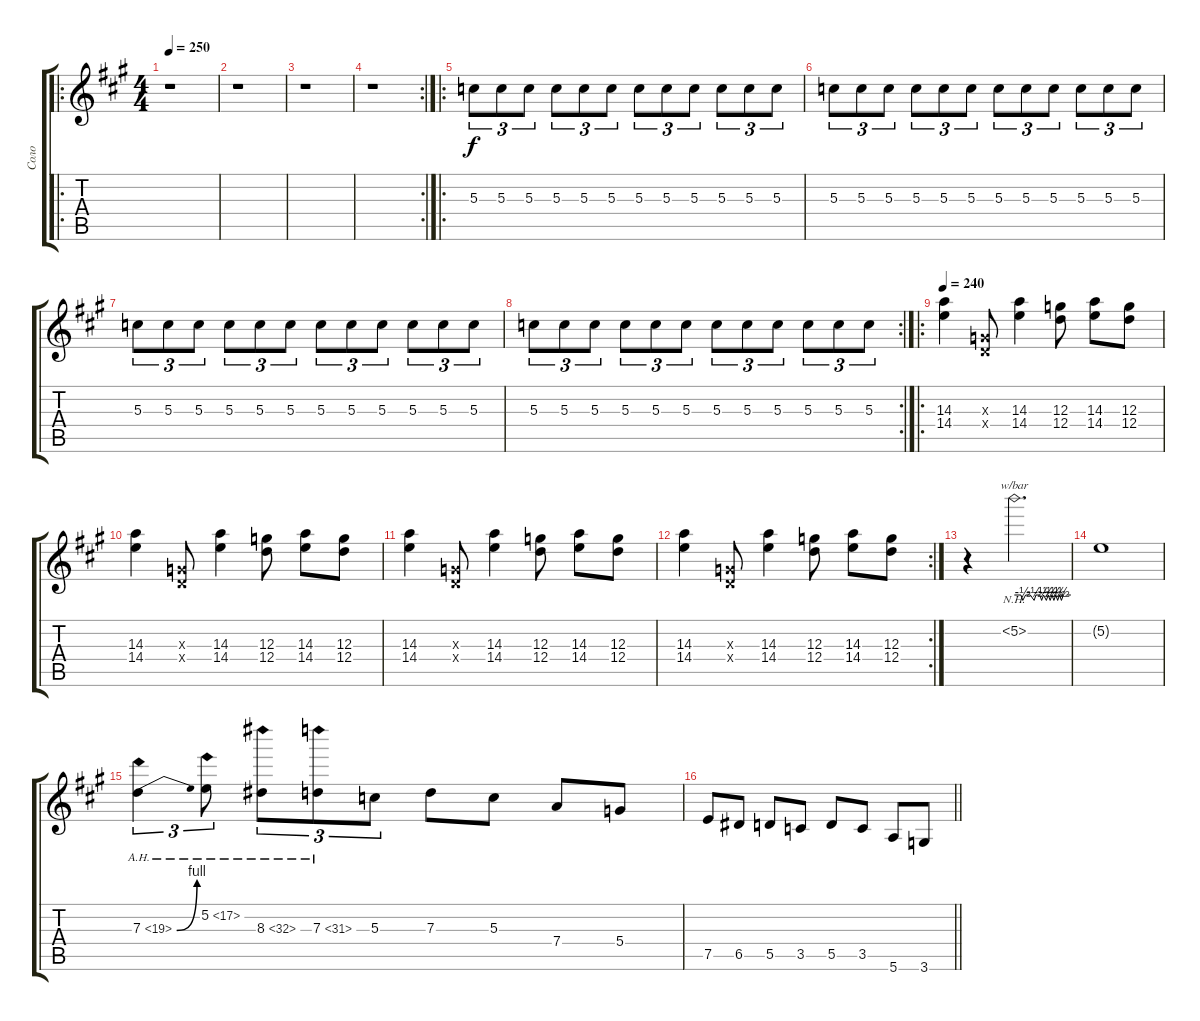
\track ("Соло" "Соло") {instrument distortionguitar}
\staff {score tabs}
\tuning (E4 B3 G3 D3 A2 E2) {hide}
\ro
\ts (4 4)
\tempo 250
\tempo 171
\tempo 250
\clef g2
\ks a
r.1{dy f instrument distortionguitar} |
r.1 |
r.1 |
\rc 2
r.1 |
\ro
5.3.8{tu (3 2)} 5.3.8{tu (3 2)} 5.3.8{tu (3 2)} 5.3.8{tu (3 2)} 5.3.8{tu (3 2)} 5.3.8{tu (3 2)} 5.3.8{tu (3 2)} 5.3.8{tu (3 2)} 5.3.8{tu (3 2)} 5.3.8{tu (3 2)} 5.3.8{tu (3 2)} 5.3.8{tu (3 2)} |
5.3.8{tu (3 2)} 5.3.8{tu (3 2)} 5.3.8{tu (3 2)} 5.3.8{tu (3 2)} 5.3.8{tu (3 2)} 5.3.8{tu (3 2)} 5.3.8{tu (3 2)} 5.3.8{tu (3 2)} 5.3.8{tu (3 2)} 5.3.8{tu (3 2)} 5.3.8{tu (3 2)} 5.3.8{tu (3 2)} |
5.3.8{tu (3 2)} 5.3.8{tu (3 2)} 5.3.8{tu (3 2)} 5.3.8{tu (3 2)} 5.3.8{tu (3 2)} 5.3.8{tu (3 2)} 5.3.8{tu (3 2)} 5.3.8{tu (3 2)} 5.3.8{tu (3 2)} 5.3.8{tu (3 2)} 5.3.8{tu (3 2)} 5.3.8{tu (3 2)} |
\rc 2
5.3.8{tu (3 2)} 5.3.8{tu (3 2)} 5.3.8{tu (3 2)} 5.3.8{tu (3 2)} 5.3.8{tu (3 2)} 5.3.8{tu (3 2)} 5.3.8{tu (3 2)} 5.3.8{tu (3 2)} 5.3.8{tu (3 2)} 5.3.8{tu (3 2)} 5.3.8{tu (3 2)} 5.3.8{tu (3 2)} |
\ro
\tempo 240
(14.3 14.4).4 (0.3{x} 0.4{x}).8 (14.3 14.4).4 (12.3 12.4).8 (14.3 14.4).8 (12.3 12.4).8 |
(14.3 14.4).4 (0.3{x} 0.4{x}).8 (14.3 14.4).4 (12.3 12.4).8 (14.3 14.4).8 (12.3 12.4).8 |
(14.3 14.4).4 (0.3{x} 0.4{x}).8 (14.3 14.4).4 (12.3 12.4).8 (14.3 14.4).8 (12.3 12.4).8 |
\rc 2
(14.3 14.4).4 (0.3{x} 0.4{x}).8 (14.3 14.4).4 (12.3 12.4).8 (14.3 14.4).8 (12.3 12.4).8 |
r.4 5.2{nh}.2{d tbe (custom default 0 0 7 0 9 -2 12 0 17 0 21 -2 23 0 27 0 29 -2 31 0 34 -2 36 0 38 -2 40 0 42 -2 44 0 46 -2 48 0 50 -2 52 0 60 0)} |
5.2{t}.1 |
7.3{be (bend 0 0 60 4) ah 12}.4{tu (3 2)} 5.2{ah 12}.8{tu (3 2)} 8.3{ah 24}.8{tu (3 2)} 7.3{ah 24}.8{tu (3 2)} 5.3.8{tu (3 2)} 7.3.8 5.3.8 7.4.8 5.4.8 |
\barLineRight lightlight
7.5.8 6.5.8 5.5.8 3.5.8 5.5.8 3.5.8 5.6.8 3.6.8
